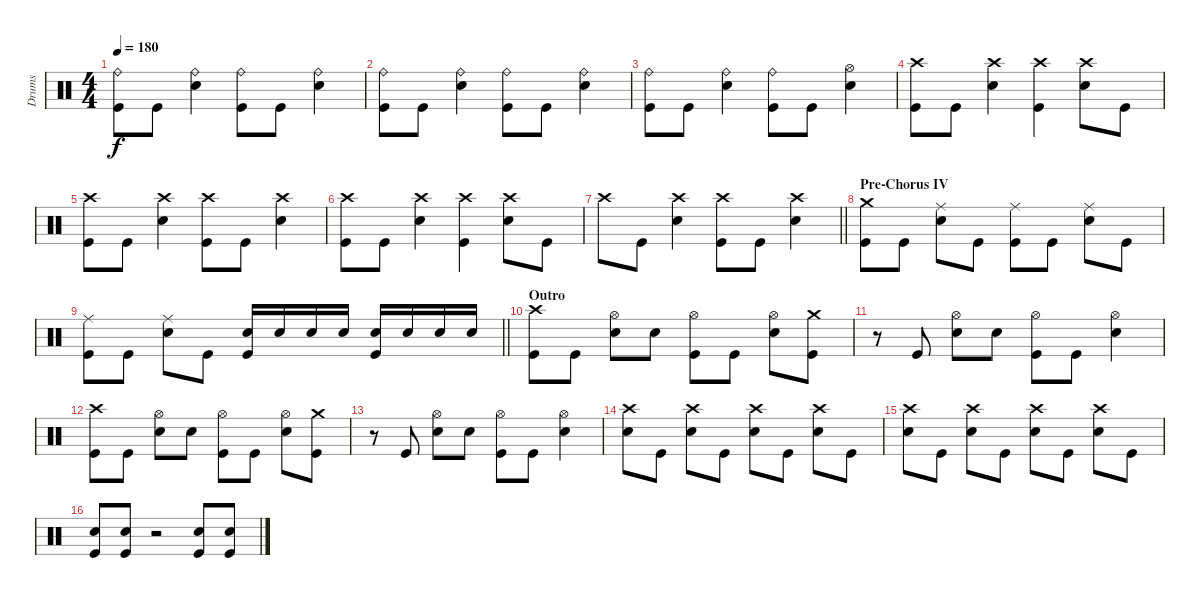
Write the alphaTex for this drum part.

\track ("Drums" "Drums") {instrument percussion}
\staff {score}
\articulation defaults
\ts (4 4)
\tempo 180
\clef neutral
\ks aminor
("Ride (bell)" "Kick (hit)").8{dy f} "Kick (hit)".8 ("Ride (bell)" "Snare (hit) 2").4 ("Ride (bell)" "Kick (hit)").8 "Kick (hit)".8 ("Ride (bell)" "Snare (hit) 2").4 |
("Ride (bell)" "Kick (hit)").8 "Kick (hit)".8 ("Ride (bell)" "Snare (hit) 2").4 ("Ride (bell)" "Kick (hit)").8 "Kick (hit)".8 ("Ride (bell)" "Snare (hit) 2").4 |
("Ride (bell)" "Kick (hit)").8 "Kick (hit)".8 ("Ride (bell)" "Snare (hit) 2").4 ("Ride (bell)" "Kick (hit)").8 "Kick (hit)".8 ("Hi-Hat (open)" "Snare (hit) 2").4 |
("Crash high (hit)" "Kick (hit)").8 "Kick (hit)".8 ("Crash high (hit)" "Snare (hit) 2").4 ("Crash high (hit)" "Kick (hit)").4 ("Crash high (hit)" "Snare (hit) 2").8 "Kick (hit)".8 |
("Crash high (hit)" "Kick (hit)").8 "Kick (hit)".8 ("Crash high (hit)" "Snare (hit) 2").4 ("Crash high (hit)" "Kick (hit)").8 "Kick (hit)".8 ("Crash high (hit)" "Snare (hit) 2").4 |
("Crash high (hit)" "Kick (hit)").8 "Kick (hit)".8 ("Crash high (hit)" "Snare (hit) 2").4 ("Crash high (hit)" "Kick (hit)").4 ("Crash high (hit)" "Snare (hit) 2").8 "Kick (hit)".8 |
\barLineRight lightlight "Crash high (hit)".8 "Kick (hit)".8
("Crash high (hit)" "Snare (hit) 2").4 ("Crash high (hit)" "Kick (hit)").8 "Kick (hit)".8 ("Crash high (hit)" "Snare (hit) 2").4 |
\section ("" "Pre-Chorus IV")
("Crash medium (hit)" "Kick (hit)").8 "Kick (hit)".8 ("Ride (middle)" "Snare (hit) 2").8 "Kick (hit)".8 ("Ride (middle)" "Kick (hit)").8 "Kick (hit)".8 ("Ride (middle)" "Snare (hit) 2").8 "Kick (hit)".8 |
\barLineRight lightlight
("Ride (middle)" "Kick (hit)").8 "Kick (hit)".8 ("Ride (middle)" "Snare (hit) 2").8 "Kick (hit)".8 ("Snare (hit) 2" "Kick (hit)").16 "Snare (hit) 2".16 "Snare (hit) 2".16 "Snare (hit) 2".16 ("Snare (hit) 2" "Kick (hit)").16 "Snare (hit) 2".16 "Snare (hit) 2".16 "Snare (hit) 2".16 |
\section ("" "Outro")
("Crash high (hit)" "Kick (hit)").8 "Kick (hit)".8 ("Hi-Hat (open)" "Snare (hit) 2").8 "Snare (hit) 2".8 ("Hi-Hat (open)" "Kick (hit)").8 "Kick (hit)".8 ("Hi-Hat (open)" "Snare (hit) 2").8 ("Crash medium (hit)" "Kick (hit)").8 |
r.8 "Kick (hit)".8 ("Hi-Hat (open)" "Snare (hit) 2").8 "Snare (hit) 2".8 ("Hi-Hat (open)" "Kick (hit)").8 "Kick (hit)".8 ("Hi-Hat (open)" "Snare (hit) 2").4 |
("Crash high (hit)" "Kick (hit)").8 "Kick (hit)".8 ("Hi-Hat (open)" "Snare (hit) 2").8 "Snare (hit) 2".8 ("Hi-Hat (open)" "Kick (hit)").8 "Kick (hit)".8 ("Hi-Hat (open)" "Snare (hit) 2").8 ("Crash medium (hit)" "Kick (hit)").8 |
r.8 "Kick (hit)".8 ("Hi-Hat (open)" "Snare (hit) 2").8 "Snare (hit) 2".8 ("Hi-Hat (open)" "Kick (hit)").8 "Kick (hit)".8 ("Hi-Hat (open)" "Snare (hit) 2").4 |
("Crash high (hit)" "Snare (hit) 2").8 "Kick (hit)".8 ("Crash high (hit)" "Snare (hit) 2").8 "Kick (hit)".8 ("Crash high (hit)" "Snare (hit) 2").8 "Kick (hit)".8 ("Crash high (hit)" "Snare (hit) 2").8 "Kick (hit)".8 |
("Crash high (hit)" "Snare (hit) 2").8 "Kick (hit)".8 ("Crash high (hit)" "Snare (hit) 2").8 "Kick (hit)".8 ("Crash high (hit)" "Snare (hit) 2").8 "Kick (hit)".8 ("Crash high (hit)" "Snare (hit) 2").8 "Kick (hit)".8 |
("Snare (hit) 2" "Kick (hit)").8 ("Snare (hit) 2" "Kick (hit)").8 r.2 ("Snare (hit) 2" "Kick (hit)").8 ("Snare (hit) 2" "Kick (hit)").8
